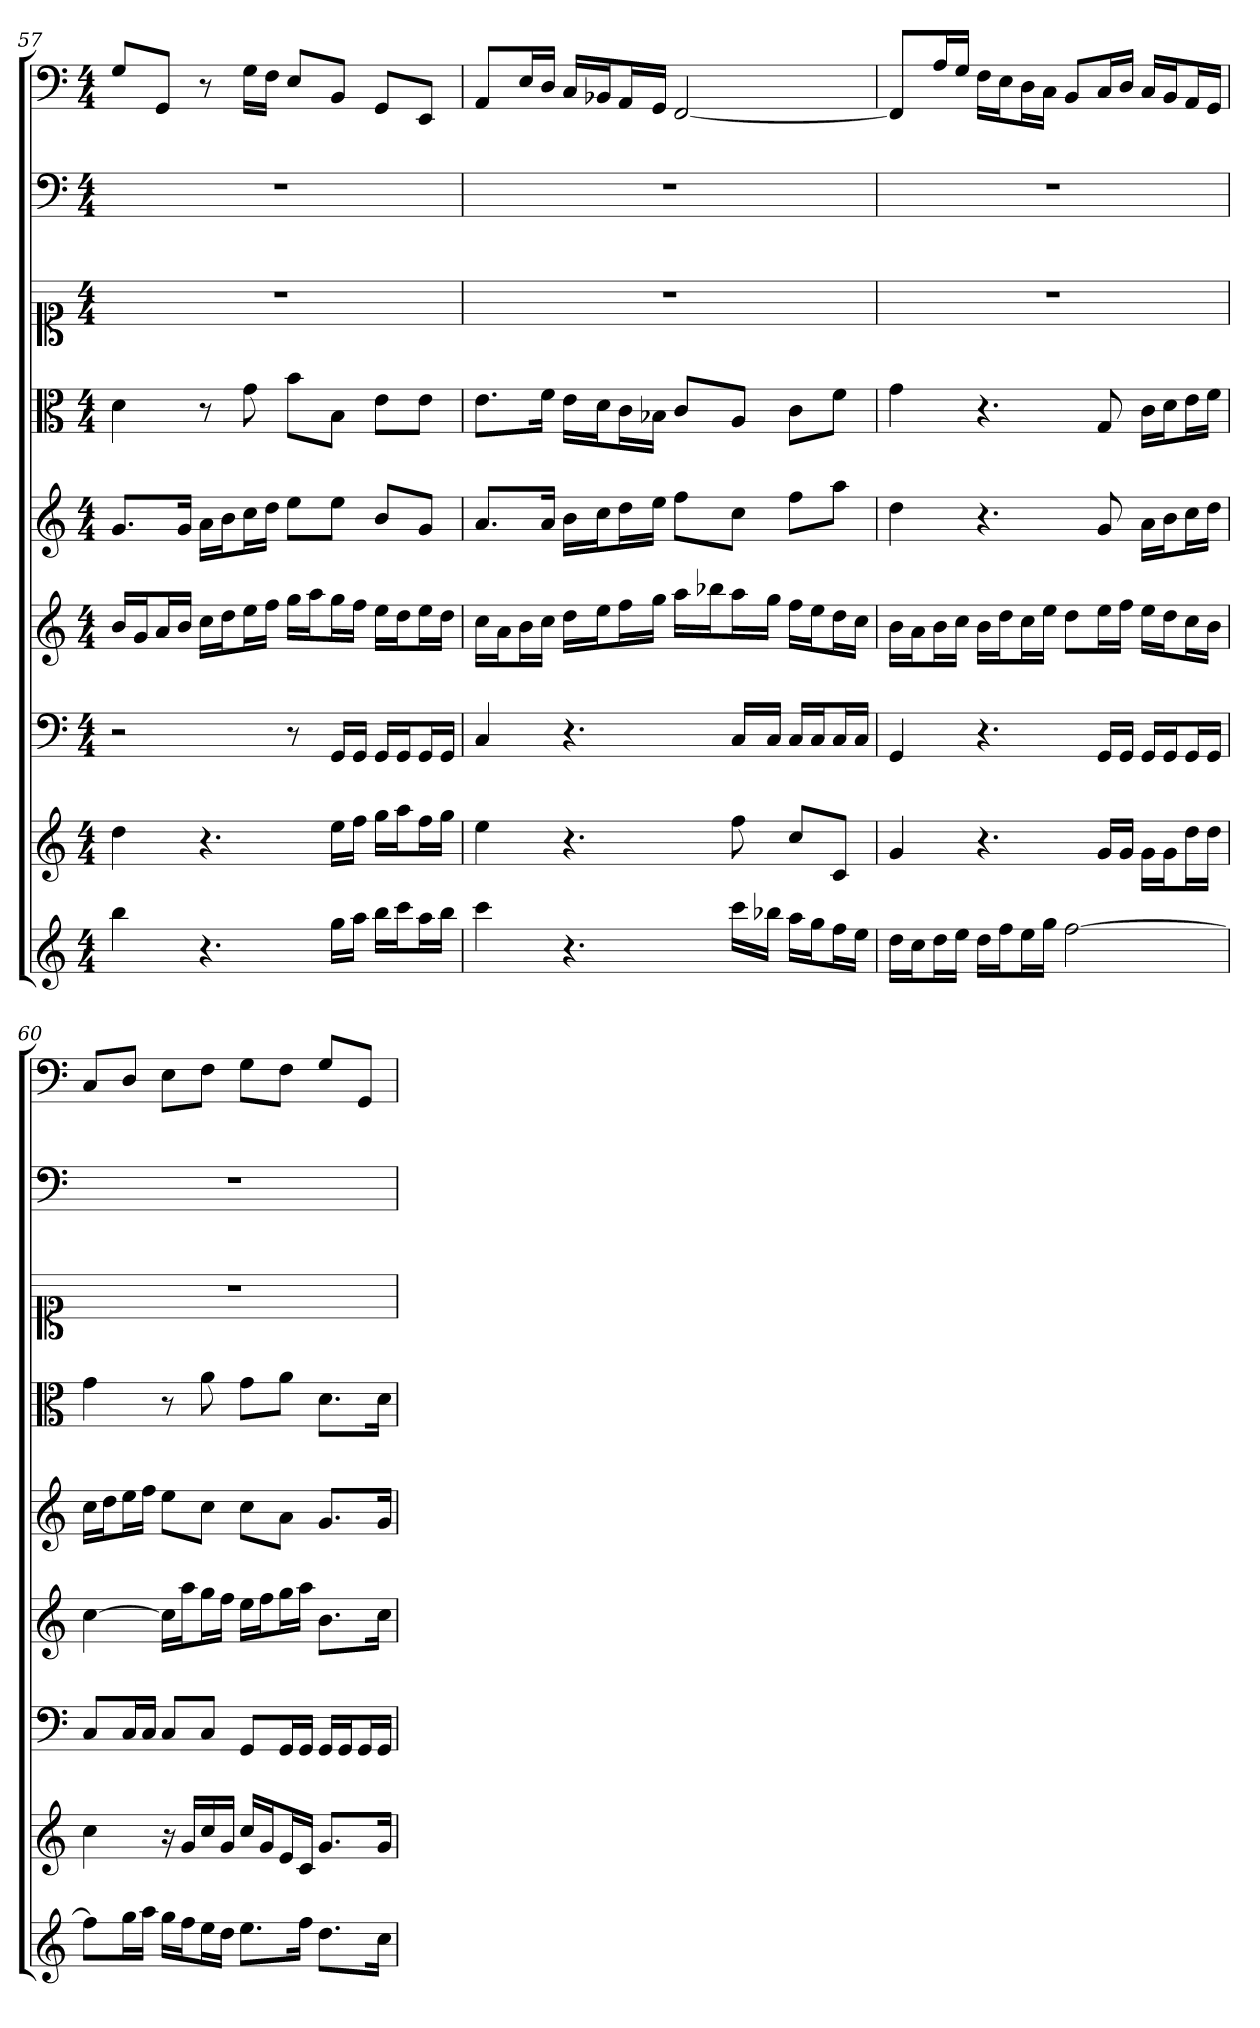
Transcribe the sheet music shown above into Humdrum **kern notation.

**kern	**kern	**kern	**kern	**kern	**kern	**kern	**kern	**kern
*part9	*part8	*part7	*part6	*part5	*part4	*part3	*part2	*part1
*staff9	*staff8	*staff7	*staff6	*staff5	*staff4	*staff3	*staff2	*staff1
*	*	*clefF4	*	*	*clefC3	*clefC1	*clefF4	*clefF4
*k[]	*k[]	*k[]	*k[]	*k[]	*k[]	*k[]	*k[]	*k[]
*C:	*C:	*C:	*C:	*C:	*C:	*C:	*C:	*C:
*M4/4	*M4/4	*M4/4	*M4/4	*M4/4	*M4/4	*M4/4	*M4/4	*M4/4
=57	=57	=57	=57	=57	=57	=57	=57	=57
4bb	4dd	2r	16bLL	8.gL	4d	1r	1r	8G/L
.	.	.	16gJ	.	.	.	.	.
.	.	.	16aL	.	.	.	.	8GG/J
.	.	.	16bJJ	16gJk	.	.	.	.
4.r	4.r	.	16ccLL	16aLL	8r	.	.	8r
.	.	.	16ddJ	16bJ	.	.	.	.
.	.	.	16eeL	16ccL	8g	.	.	16G\LL
.	.	.	16ffJJ	16ddJJ	.	.	.	16F\JJ
.	.	8r	16ggLL	8eeL	8b\L	.	.	8E/L
.	.	.	16aaJ	.	.	.	.	.
16ggLL	16eeLL	16GG/LL	16ggL	8eeJ	8B\J	.	.	8BB/J
16aaJJ	16ffJJ	16GG/JJ	16ffJJ	.	.	.	.	.
16bbLL	16ggLL	16GG/LL	16eeLL	8bL	8e\L	.	.	8GG/L
16cccJ	16aaJ	16GG/J	16ddJ	.	.	.	.	.
16aaL	16ffL	16GG/L	16eeL	8gJ	8e\J	.	.	8EE/J
16bbJJ	16ggJJ	16GG/JJ	16ddJJ	.	.	.	.	.
=58	=58	=58	=58	=58	=58	=58	=58	=58
4ccc	4ee	4C	16ccLL	8.aL	8.e\L	1r	1r	8AA/L
.	.	.	16aJ	.	.	.	.	.
.	.	.	16bL	.	.	.	.	16E/L
.	.	.	16ccJJ	16aJk	16f\Jk	.	.	16D/JJ
4.r	4.r	4.r	16ddLL	16bLL	16e\LL	.	.	16C/LL
.	.	.	16eeJ	16ccJ	16d\J	.	.	16BB-X/J
.	.	.	16ffL	16ddL	16c\L	.	.	16AA/L
.	.	.	16ggJJ	16eeJJ	16B-X\JJ	.	.	16GG/JJ
.	.	.	16aaLL	8ffL	8c/L	.	.	[2FF
.	.	.	16bb-XJ	.	.	.	.	.
16cccLL	8ff	16C/LL	16aaL	8ccJ	8A/J	.	.	.
16bb-XJJ	.	16C/JJ	16ggJJ	.	.	.	.	.
16aaLL	8ccL	16C/LL	16ffLL	8ffL	8c\L	.	.	.
16ggJ	.	16C/J	16eeJ	.	.	.	.	.
16ffL	8cJ	16C/L	16ddL	8aaJ	8f\J	.	.	.
16eeJJ	.	16C/JJ	16ccJJ	.	.	.	.	.
=59	=59	=59	=59	=59	=59	=59	=59	=59
16ddLL	4g	4GG	16bLL	4dd	4g	1r	1r	8FF/L]
16ccJ	.	.	16aJ	.	.	.	.	.
16ddL	.	.	16bL	.	.	.	.	16A/L
16eeJJ	.	.	16ccJJ	.	.	.	.	16G/JJ
16ddLL	4.r	4.r	16bLL	4.r	4.r	.	.	16F\LL
16ffJ	.	.	16ddJ	.	.	.	.	16E\J
16eeL	.	.	16ccL	.	.	.	.	16D\L
16ggJJ	.	.	16eeJJ	.	.	.	.	16C\JJ
[2ff	.	.	8ddL	.	.	.	.	8BB/L
.	16gLL	16GG/LL	16eeL	8g	8G	.	.	16C/L
.	16gJJ	16GG/JJ	16ffJJ	.	.	.	.	16D/JJ
.	16gLL	16GG/LL	16eeLL	16aLL	16c\LL	.	.	16C/LL
.	16gJ	16GG/J	16ddJ	16bJ	16d\J	.	.	16BB/J
.	16ddL	16GG/L	16ccL	16ccL	16e\L	.	.	16AA/L
.	16ddJJ	16GG/JJ	16bJJ	16ddJJ	16f\JJ	.	.	16GG/JJ
=60	=60	=60	=60	=60	=60	=60	=60	=60
8ffL]	4cc	8C/L	[4cc	16ccLL	4g	1r	1r	8C/L
.	.	.	.	16ddJ	.	.	.	.
16ggL	.	16C/L	.	16eeL	.	.	.	8D/J
16aaJJ	.	16C/JJ	.	16ffJJ	.	.	.	.
16ggLL	16r	8C/L	16ccLL]	8eeL	8r	.	.	8E\L
16ffJ	16gLL	.	16aaJ	.	.	.	.	.
16eeL	16cc	8C/J	16ggL	8ccJ	8a	.	.	8F\J
16ddJJ	16gJJ	.	16ffJJ	.	.	.	.	.
8.eeL	16ccLL	8GG/L	16eeLL	8ccL	8g\L	.	.	8G\L
.	16gJ	.	16ffJ	.	.	.	.	.
.	16eL	16GG/L	16ggL	8aJ	8a\J	.	.	8F\J
16ffJk	16cJJ	16GG/JJ	16aaJJ	.	.	.	.	.
8.ddL	8.gL	16GG/LL	8.bL	8.gL	8.d\L	.	.	8G/L
.	.	16GG/J	.	.	.	.	.	.
.	.	16GG/L	.	.	.	.	.	8GG/J
16ccJk	16gJk	16GG/JJ	16ccJk	16gJk	16d\Jk	.	.	.
=	=	=	=	=	=	=	=	=
*-	*-	*-	*-	*-	*-	*-	*-	*-
